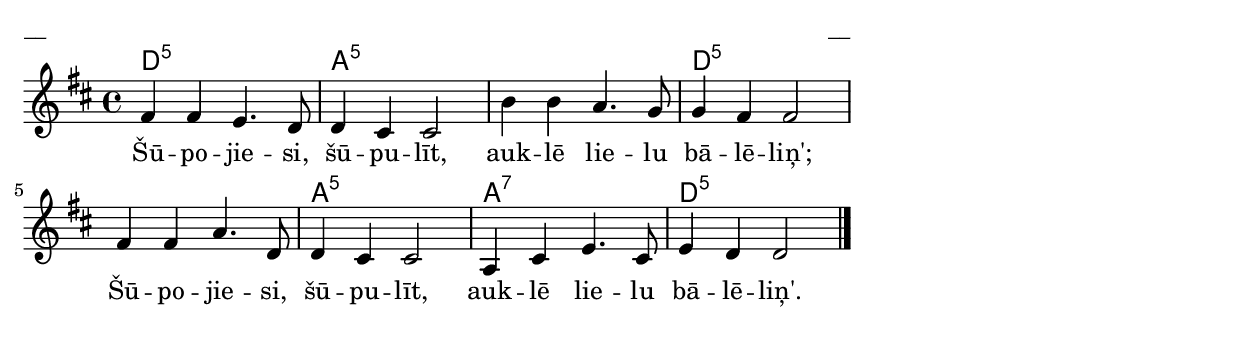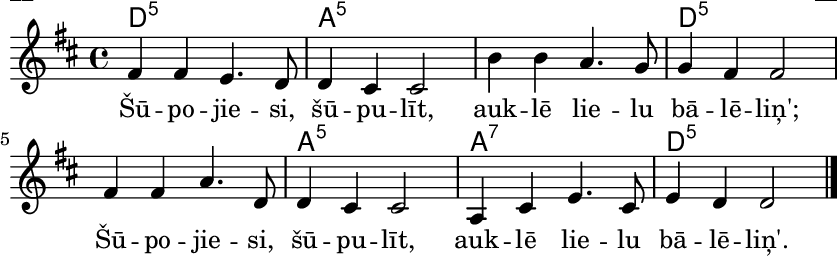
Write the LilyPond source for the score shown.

\version "2.13.18"
#(ly:set-option 'crop #t)
 
%\header {
% title = "Šūpojiesi, šūpulīt"
%}
% Austras dziesmu burtnīca, 29.lpp.
\paper {
line-width = 14\cm
left-margin = 0.4\cm
between-system-padding = 0.3\cm
between-system-space = 0.3\cm
}
\layout {
indent = #0
ragged-last = ##f
}

voiceA = \relative c' {
\clef "treble"
\key d \major
\time 4/4
fis4 fis e4. d8 | d4 cis cis2 | b'4 b a4. g8 | g4 fis fis2 |
fis4 fis a4. d,8 | d4 cis cis2 | a4 cis e4. cis8 | e4 d d2 
\bar "|."
}


lyricA = \lyricmode {
Šū -- po -- jie -- si, šū -- pu -- līt, auk -- lē lie -- lu bā -- lē -- liņ';
Šū -- po -- jie -- si, šū -- pu -- līt, auk -- lē lie -- lu bā -- lē -- liņ'.
}


chordsA = \chordmode {
\time 4/4
d1:5 | a1:5 | s1 | d1:5 | s1 | a1:5 | a1:7 | d1:5
}

fullScore = <<
\new ChordNames { \chordsA }
\new Staff {
<<
\new Voice = "voiceA" { \oneVoice \autoBeamOff \voiceA }
\new Lyrics \lyricsto "voiceA" \lyricA
>>
}
>>

\score {
\fullScore
\header { piece = "__" opus = "__" }
}
\markup { \with-color #(x11-color 'white) \sans \smaller "__" }
\score {
\unfoldRepeats
\fullScore
\midi {
\context { \Staff \remove "Staff_performer" }
\context { \Voice \consists "Staff_performer" }
}
}


